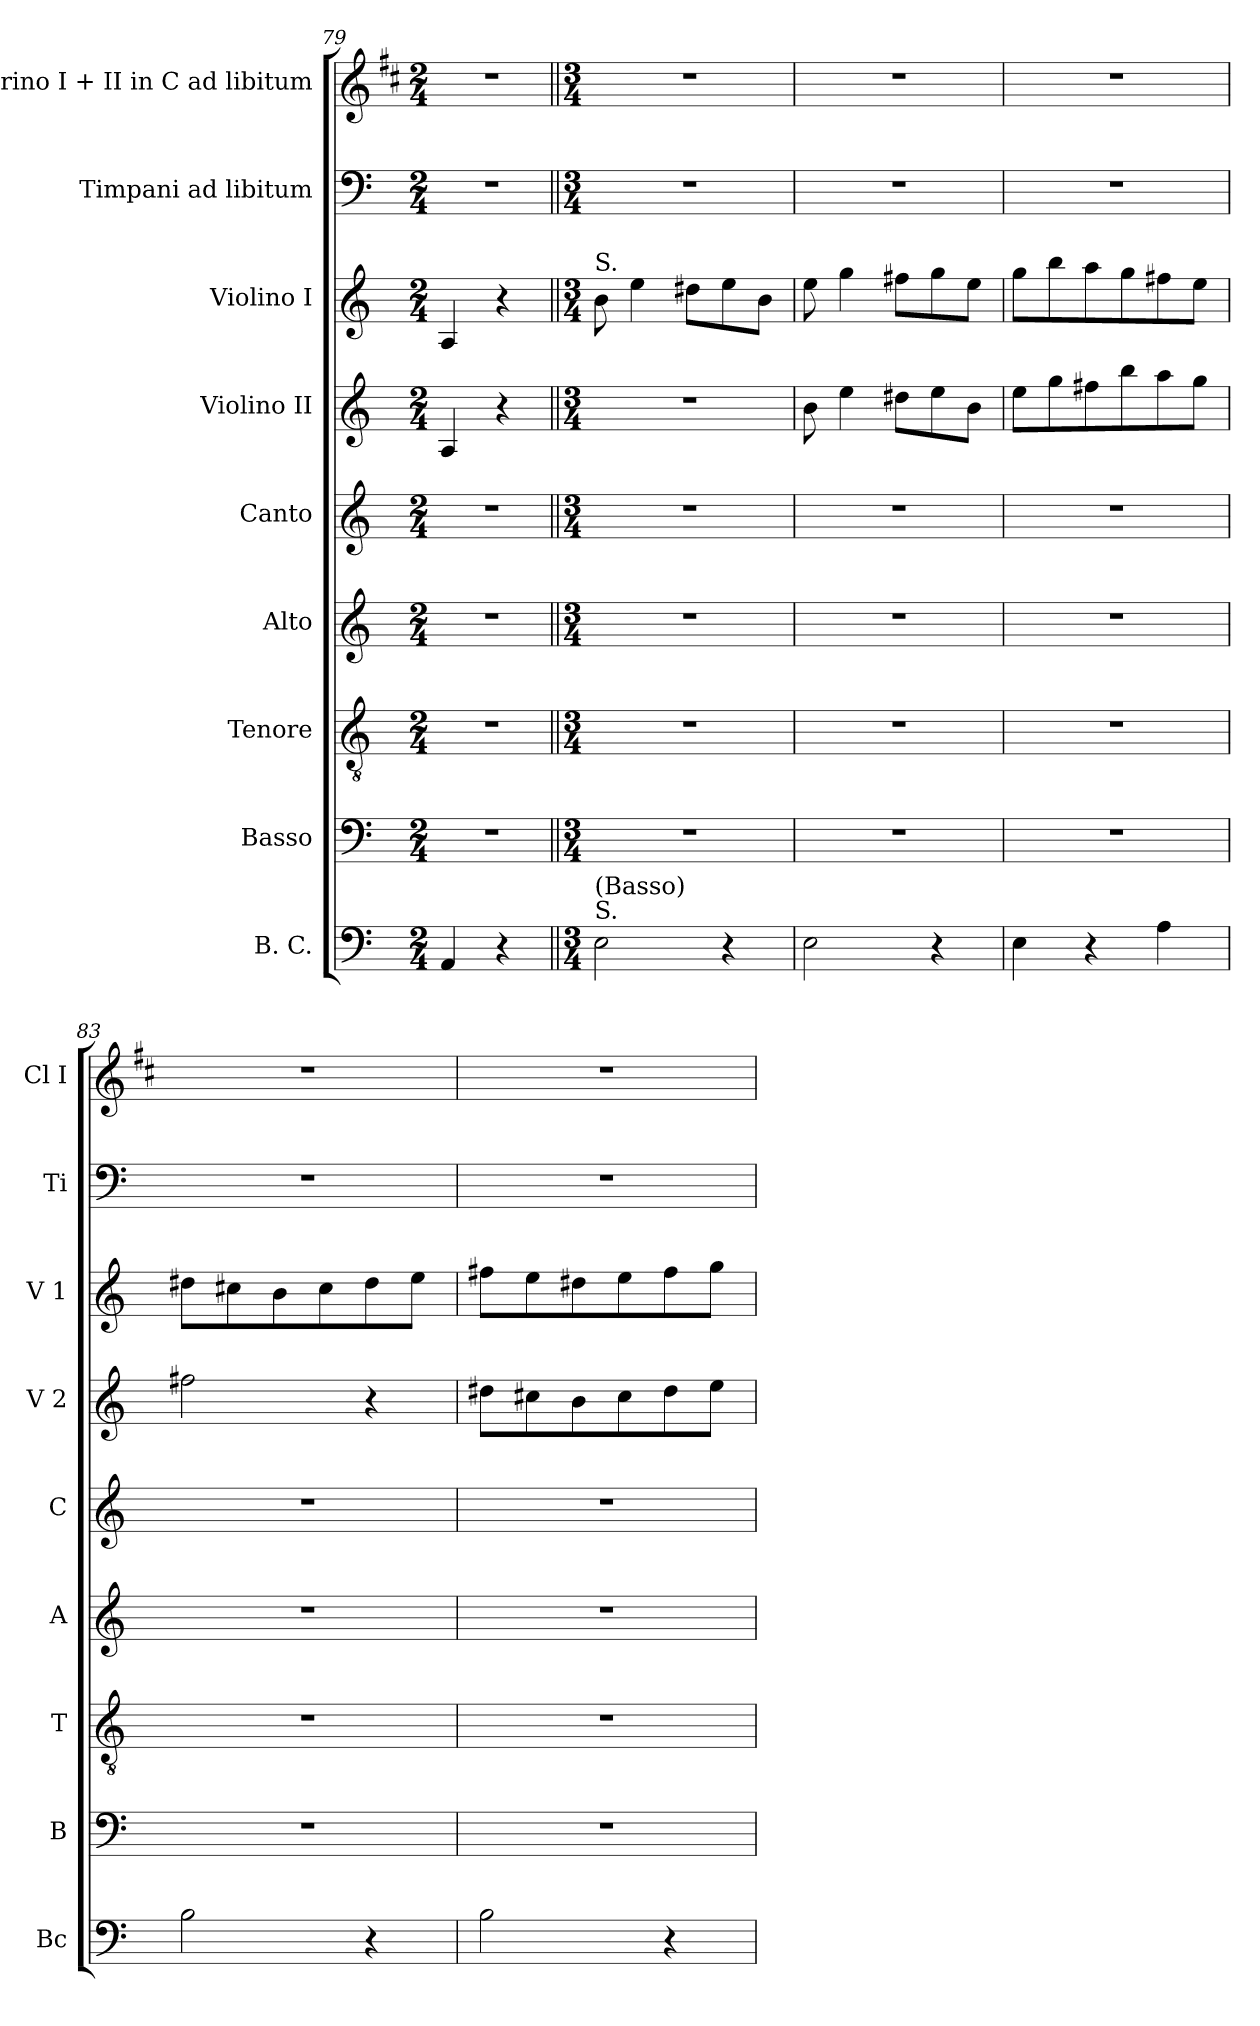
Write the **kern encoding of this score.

**kern	**kern	**kern	**kern	**kern	**kern	**kern	**kern	**kern
*part9	*part8	*part7	*part6	*part5	*part4	*part3	*part2	*part1
*staff9	*staff8	*staff7	*staff6	*staff5	*staff4	*staff3	*staff2	*staff1
*I"B. C.	*I"Basso	*I"Tenore	*I"Alto	*I"Canto	*I"Violino II	*I"Violino I	*I"Timpani ad libitum	*I"Clarino I + II in C ad libitum
*I'Bc	*I'B	*I'T	*I'A	*I'C	*I'V 2	*I'V 1	*I'Ti	*I'Cl I
*clefF4	*clefF4	*clefGv2	*clefG2	*clefG2	*clefG2	*clefG2	*clefF4	*clefG2
*	*	*	*	*	*	*	*	*ITrd1c2
*k[]	*k[]	*k[]	*k[]	*k[]	*k[]	*k[]	*k[]	*k[]
*M2/4	*M2/4	*M2/4	*M2/4	*M2/4	*M2/4	*M2/4	*M2/4	*M2/4
=79	=79	=79	=79	=79	=79	=79	=79	=79
4AA/	2r	2r	2r	2r	4A/	4A/	2r	2r
4r	.	.	.	.	4r	4r	.	.
=80||	=80||	=80||	=80||	=80||	=80||	=80||	=80||	=80||
*M3/4	*M3/4	*M3/4	*M3/4	*M3/4	*M3/4	*M3/4	*M3/4	*M3/4
!	!	!	!	!	!	!LO:TX:a:t=S.	!	!
!LO:TX:a:t=S.	!	!	!	!	!	!	!	!
!LO:TX:a:t=(Basso)	!	!	!	!	!	!	!	!
2E\	2.r	2.r	2.r	2.r	2.r	8b\	2.r	2.r
.	.	.	.	.	.	4ee\	.	.
.	.	.	.	.	.	8dd#X\L	.	.
4r	.	.	.	.	.	8ee\	.	.
.	.	.	.	.	.	8b\J	.	.
=81	=81	=81	=81	=81	=81	=81	=81	=81
2E\	2.r	2.r	2.r	2.r	8b\	8ee\	2.r	2.r
.	.	.	.	.	4ee\	4gg\	.	.
.	.	.	.	.	8dd#X\L	8ff#X\L	.	.
4r	.	.	.	.	8ee\	8gg\	.	.
.	.	.	.	.	8b\J	8ee\J	.	.
!!LO:PB:g=z
=82	=82	=82	=82	=82	=82	=82	=82	=82
4E\	2.r	2.r	2.r	2.r	8ee\L	8gg\L	2.r	2.r
.	.	.	.	.	8gg\	8bb\	.	.
4r	.	.	.	.	8ff#X\	8aa\	.	.
.	.	.	.	.	8bb\	8gg\	.	.
4A\	.	.	.	.	8aa\	8ff#X\	.	.
.	.	.	.	.	8gg\J	8ee\J	.	.
=83	=83	=83	=83	=83	=83	=83	=83	=83
2B\	2.r	2.r	2.r	2.r	2ff#X\	8dd#X\L	2.r	2.r
.	.	.	.	.	.	8cc#X\	.	.
.	.	.	.	.	.	8b\	.	.
.	.	.	.	.	.	8cc#\	.	.
4r	.	.	.	.	4r	8dd#\	.	.
.	.	.	.	.	.	8ee\J	.	.
=84	=84	=84	=84	=84	=84	=84	=84	=84
2B\	2.r	2.r	2.r	2.r	8dd#X\L	8ff#X\L	2.r	2.r
.	.	.	.	.	8cc#X\	8ee\	.	.
.	.	.	.	.	8b\	8dd#X\	.	.
.	.	.	.	.	8cc#\	8ee\	.	.
4r	.	.	.	.	8dd#\	8ff#\	.	.
.	.	.	.	.	8ee\J	8gg\J	.	.
=	=	=	=	=	=	=	=	=
*-	*-	*-	*-	*-	*-	*-	*-	*-
